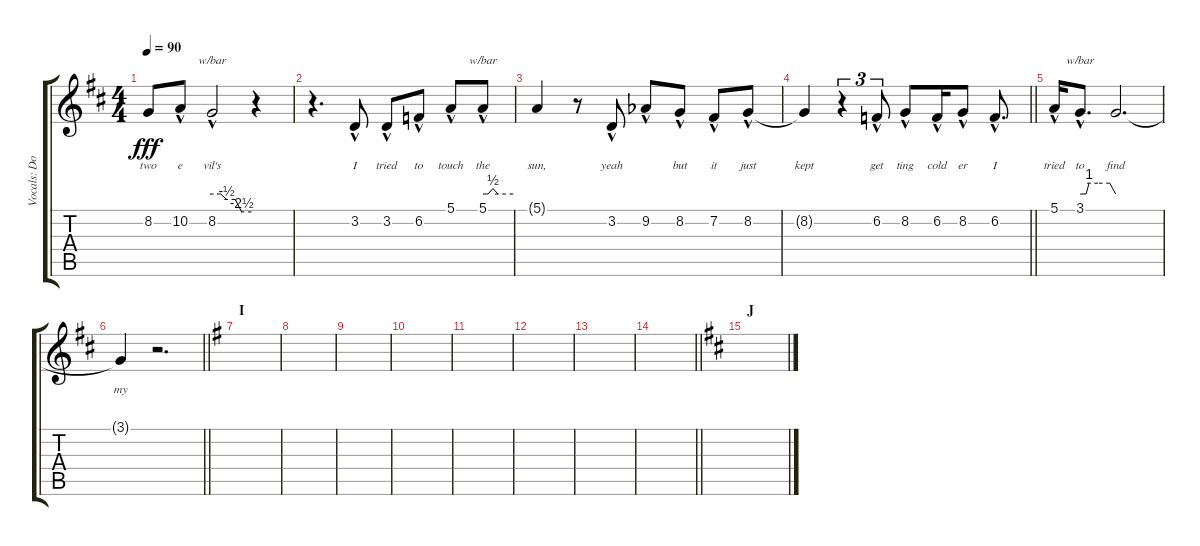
\track ("Vocals: Don" "Vocals: Do") {instrument lead2sawtooth}
\staff {score tabs}
\tuning (E4 B3 G3 D3 A2 E2) {hide}
\ts (4 4)
\tempo 90
\clef g2
\ks d
8.2{t}.8{lyrics (0 "two") lyrics (1 "") lyrics (2 "") lyrics (3 "") lyrics (4 "") dy fff} 10.2{hac}.8{lyrics (0 "e") lyrics (1 "") lyrics (2 "") lyrics (3 "") lyrics (4 "")} 8.2{hac}.2{tbe (custom default 0 0 13 0 22 -2 35 -2 45 -10 60 -10) lyrics (0 "vil's") lyrics (1 "") lyrics (2 "") lyrics (3 "") lyrics (4 "")} r.4 |
r.4{d} 3.2{hac}.8{lyrics (0 "I") lyrics (1 "") lyrics (2 "") lyrics (3 "") lyrics (4 "")} 3.2{hac}.8{lyrics (0 "tried") lyrics (1 "") lyrics (2 "") lyrics (3 "") lyrics (4 "")} 6.2{hac}.8{lyrics (0 "to") lyrics (1 "") lyrics (2 "") lyrics (3 "") lyrics (4 "")} 5.1{hac}.8{lyrics (0 "touch") lyrics (1 "") lyrics (2 "") lyrics (3 "") lyrics (4 "")} 5.1{hac}.8{tbe (custom default 0 0 10 0 20 2 30 0 60 0) lyrics (0 "the") lyrics (1 "") lyrics (2 "") lyrics (3 "") lyrics (4 "")} |
5.1{t}.4{lyrics (0 "sun,") lyrics (1 "") lyrics (2 "") lyrics (3 "") lyrics (4 "")} r.8 3.2{hac}.8{lyrics (0 "yeah") lyrics (1 "") lyrics (2 "") lyrics (3 "") lyrics (4 "")} 9.2{hac acc b}.8{lyrics (0 "") lyrics (1 "") lyrics (2 "") lyrics (3 "") lyrics (4 "")} 8.2{hac}.8{lyrics (0 "but") lyrics (1 "") lyrics (2 "") lyrics (3 "") lyrics (4 "")} 7.2{hac}.8{lyrics (0 "it") lyrics (1 "") lyrics (2 "") lyrics (3 "") lyrics (4 "")} 8.2{hac}.8{lyrics (0 "just") lyrics (1 "") lyrics (2 "") lyrics (3 "") lyrics (4 "")} |
\barLineRight lightlight
8.2{t}.4{lyrics (0 "kept") lyrics (1 "") lyrics (2 "") lyrics (3 "") lyrics (4 "")} r.4{tu (3 2)} 6.2{hac}.8{tu (3 2) lyrics (0 "get") lyrics (1 "") lyrics (2 "") lyrics (3 "") lyrics (4 "")} 8.2{hac}.8{lyrics (0 "ting") lyrics (1 "") lyrics (2 "") lyrics (3 "") lyrics (4 "")} 6.2{hac}.16{lyrics (0 "cold") lyrics (1 "") lyrics (2 "") lyrics (3 "") lyrics (4 "")} 8.2{hac}.8{lyrics (0 "er") lyrics (1 "") lyrics (2 "") lyrics (3 "") lyrics (4 "")} 6.2{hac}.8{d lyrics (0 "I") lyrics (1 "") lyrics (2 "") lyrics (3 "") lyrics (4 "")} |
5.1{hac}.16{lyrics (0 "tried") lyrics (1 "") lyrics (2 "") lyrics (3 "") lyrics (4 "")} 3.1{hac}.8{d tbe (custom default 0 0 10 0 15 4 30 4 50 4 60 0) lyrics (0 "to") lyrics (1 "") lyrics (2 "") lyrics (3 "") lyrics (4 "")} 3.1{t}.2{d lyrics (0 "find") lyrics (1 "") lyrics (2 "") lyrics (3 "") lyrics (4 "")} |
\barLineRight lightlight
3.1{t}.4{lyrics (0 "my") lyrics (1 "") lyrics (2 "") lyrics (3 "") lyrics (4 "")} r.2{d} |
\section ("" "I")
\ks g
|
|
|
|
|
|
|
\barLineRight lightlight
|
\section ("" "J")
\ks d
